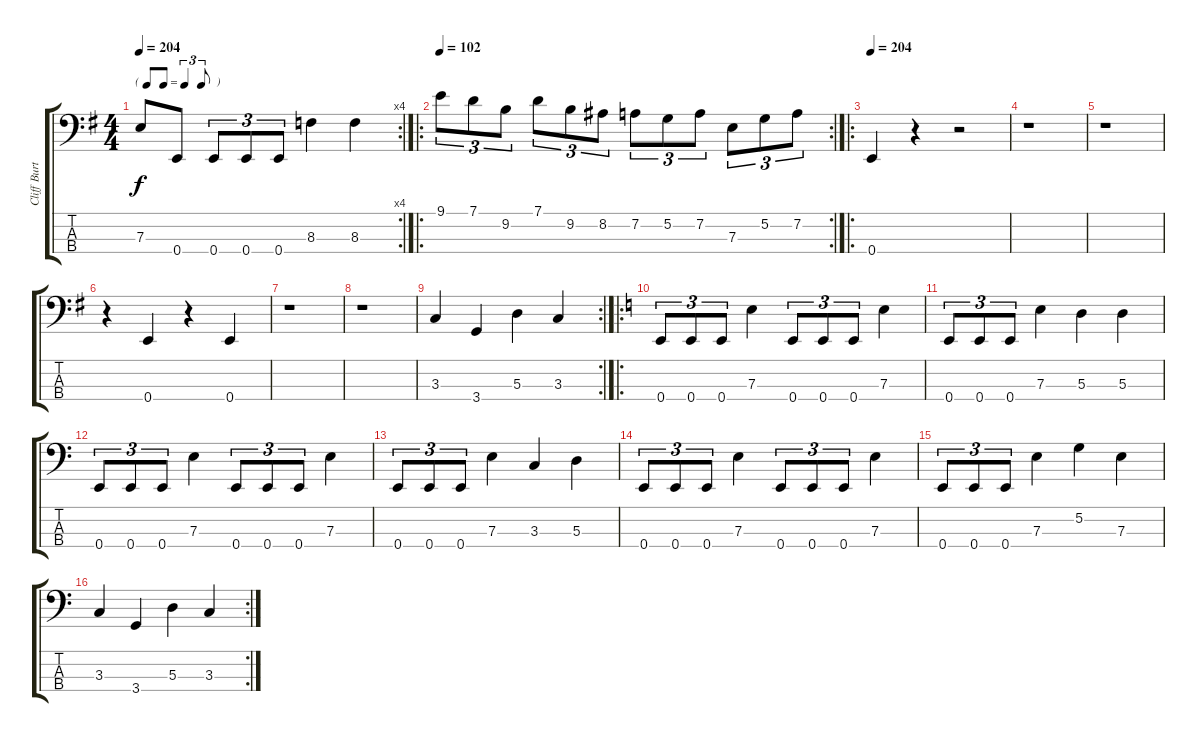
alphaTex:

\track ("Cliff Burton" "Cliff Burt") {instrument electricbassfinger}
\staff {score tabs}
\tuning (G2 D2 A1 E1) {hide}
\rc 4
\ts (4 4)
\tf triplet8th
\tempo 204
\clef f4
\ks eminor
7.3.8{dy f} 0.4.8 0.4.8{tu (3 2)} 0.4.8{tu (3 2)} 0.4.8{tu (3 2)} 8.3.4 8.3.4 |
\ro
\rc 2
\tempo 102
9.1.8{tu (3 2)} 7.1.8{tu (3 2)} 9.2.8{tu (3 2)} 7.1.8{tu (3 2)} 9.2.8{tu (3 2)} 8.2.8{tu (3 2)} 7.2.8{tu (3 2)} 5.2.8{tu (3 2)} 7.2.8{tu (3 2)} 7.3.8{tu (3 2)} 5.2.8{tu (3 2)} 7.2.8{tu (3 2)} |
\ro
\tempo 204
0.4.4 r.4 r.2 |
r.1 |
r.1 |
r.4 0.4.4 r.4 0.4.4 |
r.1 |
r.1 |
\rc 2
3.3.4 3.4.4 5.3.4 3.3.4 |
\ro
\ks c
0.4.8{tu (3 2)} 0.4.8{tu (3 2)} 0.4.8{tu (3 2)} 7.3.4 0.4.8{tu (3 2)} 0.4.8{tu (3 2)} 0.4.8{tu (3 2)} 7.3.4 |
0.4.8{tu (3 2)} 0.4.8{tu (3 2)} 0.4.8{tu (3 2)} 7.3.4 5.3.4 5.3.4 |
0.4.8{tu (3 2)} 0.4.8{tu (3 2)} 0.4.8{tu (3 2)} 7.3.4 0.4.8{tu (3 2)} 0.4.8{tu (3 2)} 0.4.8{tu (3 2)} 7.3.4 |
0.4.8{tu (3 2)} 0.4.8{tu (3 2)} 0.4.8{tu (3 2)} 7.3.4 3.3.4 5.3.4 |
0.4.8{tu (3 2)} 0.4.8{tu (3 2)} 0.4.8{tu (3 2)} 7.3.4 0.4.8{tu (3 2)} 0.4.8{tu (3 2)} 0.4.8{tu (3 2)} 7.3.4 |
0.4.8{tu (3 2)} 0.4.8{tu (3 2)} 0.4.8{tu (3 2)} 7.3.4 5.2.4 7.3.4 |
\rc 2
3.3.4 3.4.4 5.3.4 3.3.4
